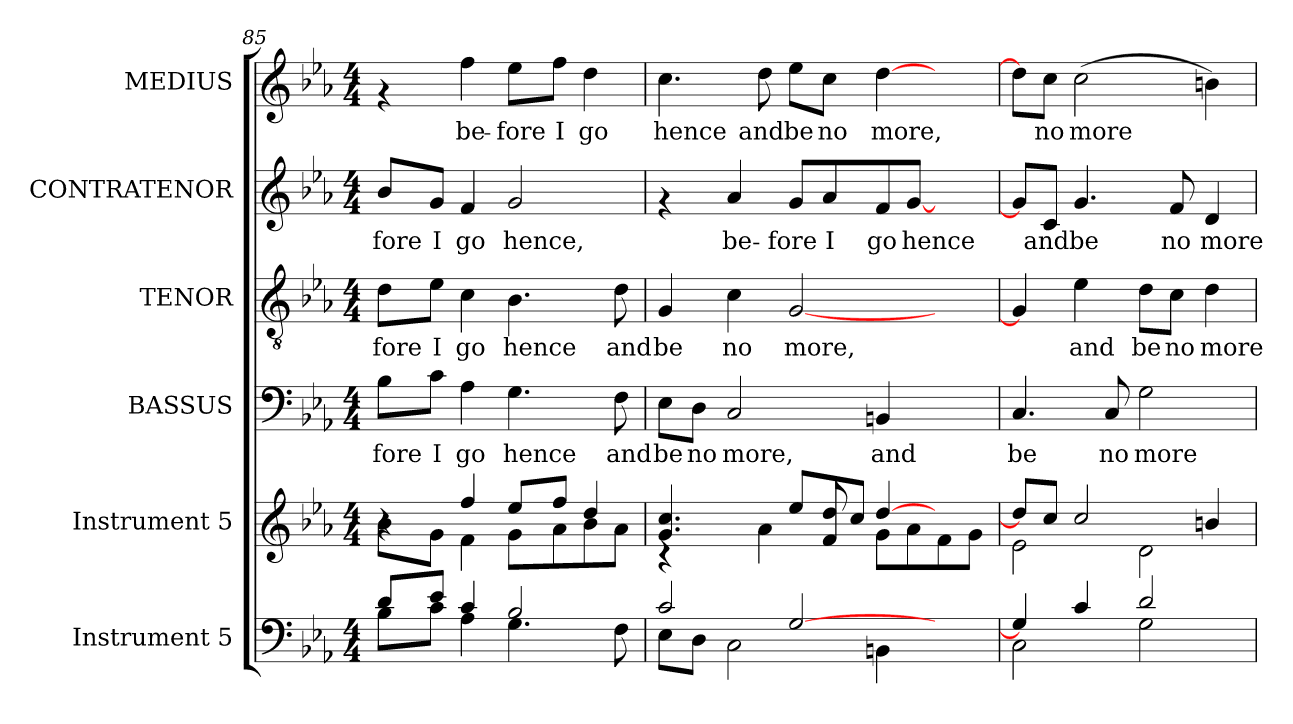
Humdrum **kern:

**kern	**kern	**kern	**text	**kern	**text	**kern	**text	**kern	**text
*part6	*part5	*part4	*part4	*part3	*part3	*part2	*part2	*part1	*part1
*staff6	*staff5	*staff4	*staff4	*staff3	*staff3	*staff2	*staff2	*staff1	*staff1
*I"Instrument 5	*I"Instrument 5	*I"BASSUS	*	*I"TENOR	*	*I"CONTRATENOR	*	*I"MEDIUS	*
*	*	*I'B	*	*I'T	*	*	*	*	*
!!LO:PB:g=z
*clefF4	*clefG2	*clefF4	*	*clefGv2	*	*clefG2	*	*clefG2	*
*k[b-e-a-]	*k[b-e-a-]	*k[b-e-a-]	*	*k[b-e-a-]	*	*k[b-e-a-]	*	*k[b-e-a-]	*
*E-:	*E-:	*E-:	*	*E-:	*	*E-:	*	*E-:	*
*M4/4	*M4/4	*M4/4	*	*M4/4	*	*M4/4	*	*M4/4	*
=85	=85	=85	=85	=85	=85	=85	=85	=85	=85
*^	*^	*	*	*	*	*	*	*	*
!	!	!	!	!	!LO:LY:b	!	!LO:LY:b:cj	!	!LO:LY:b:cj	!	!
8d/L	8B-\L	4ra	8b-\L	8B-\L	-fore	8d\L	-fore	8b-/L	-fore	4rf	.
!	!	!	!	!	!LO:LY:b	!	!LO:LY:b:cj	!	!LO:LY:b:cj	!	!
8e-/J	8c\J	.	8g\J	8c\J	I	8e-\J	I	8g/J	I	.	.
!	!	!	!	!	!LO:LY:b	!	!LO:LY:b:cj	!	!LO:LY:b:cj	!	!LO:LY:b:cj
4c/	4A-\	4ff/	4f\	4A-\	go	4c\	go	4f/	go	4ff\	be-
!	!	!	!	!	!LO:LY:b	!	!LO:LY:b:cj	!	!LO:LY:b:cj	!	!LO:LY:b:cj
2B-/	4.G\	8ee-/L	8g\L	4.G\	hence	4.B-\	hence	2g/	hence,	8ee-\L	-fore
!	!	!	!	!	!	!	!	!	!	!	!LO:LY:b:cj
.	.	8ff/J	8a-\	.	.	.	.	.	.	8ff\J	I
!	!	!	!	!	!	!	!	!	!	!	!LO:LY:b:cj
.	.	4dd/	8b-\	.	.	.	.	.	.	4dd\	go
!	!	!	!	!	!LO:LY:b	!	!LO:LY:b:cj	!	!	!	!
.	8F\	.	8a-\J	8F\	and	8d\	and	.	.	.	.
=86	=86	=86	=86	=86	=86	=86	=86	=86	=86	=86	=86
*	*	*	*^	*	*	*	*	*	*	*	*
!	!	!	!	!	!	!LO:LY:b	!	!LO:LY:b:cj	!	!	!	!LO:LY:b:cj
2c/	8E-\L	4.g/ 4.cc/	4rc	2ryy	8E-\L	be	4G/	be	4rf	.	4.cc\	hence
!	!	!	!	!	!	!LO:LY:b	!	!	!	!	!	!
.	8D\J	.	.	.	8D\J	no	.	.	.	.	.	.
!	!	!	!	!	!	!LO:LY:b	!	!LO:LY:b:cj	!	!LO:LY:b:cj	!	!
.	2C\	.	1ryy	.	2C/	more,	4c\	no	4a-/	be-	.	.
!	!	!	!	!	!	!	!	!	!	!	!	!LO:LY:b:cj
.	.	4a-\	.	.	.	.	.	.	.	.	8dd\	and
!	!	!	!	!	!	!	!	!LO:LY:b:cj	!	!LO:LY:b:cj	!	!LO:LY:b:cj
[>2G/	.	.	.	8ee-/L	.	.	[<2G/	more,	8g/L	-fore	8ee-\L	be
!	!	!	!	!	!	!	!	!	!	!LO:LY:b:cj	!	!LO:LY:b:cj
.	.	8f/ 8dd/	.	8cc/J	.	.	.	.	8a-/	I	8cc\J	no
!	!	!	!	!	!	!LO:LY:b	!	!	!	!LO:LY:b:cj	!	!LO:LY:b:cj
.	4BBn\	8g\L	.	[>4dd/	4BBn/	and	.	.	8f/	go	[>4dd\	more,
!	!	!	!	!	!	!	!	!	!	!LO:LY:b:cj	!	!
.	.	8a-\	.	.	.	.	.	.	[<8g/J	hence	.	.
4ryy	4ryy	8f\	.	4ryy	4ryy	.	4ryy	.	4ryy	.	4ryy	.
.	.	8g\J	.	.	.	.	.	.	.	.	.	.
*	*	*	*v	*v	*	*	*	*	*	*	*	*
=87	=87	=87	=87	=87	=87	=87	=87	=87	=87	=87	=87
!	!	!	!	!	!LO:LY:b	!	!LO:LY:b:cj	!	!LO:LY:b:cj	!	!LO:LY:b:cj
4G/]	2C\	2e-\	8dd/L]	4.C/	be	4G/]	.	8g/L]	.	8dd\L]	.
!	!	!	!	!	!	!	!	!	!LO:LY:b:cj	!	!LO:LY:b:cj
.	.	.	8cc/J	.	.	.	.	8c/J	and	8cc\J	no
!	!	!	!	!	!	!	!LO:LY:b:cj	!	!LO:LY:b:cj	!	!LO:LY:b:cj
4c/	.	.	2cc/	.	.	4e-\	and	4.g/	be	(>2cc\	more
!	!	!	!	!	!LO:LY:b	!	!	!	!	!	!
.	.	.	.	8C/	no	.	.	.	.	.	.
!	!	!	!	!	!LO:LY:b	!	!LO:LY:b:cj	!	!	!	!
2d/	2G\	2d\	.	2G\	more	8d\L	be	.	.	.	.
!	!	!	!	!	!	!	!LO:LY:b:cj	!	!LO:LY:b:cj	!	!
.	.	.	.	.	.	8c\J	no	8f/	no	.	.
!	!	!	!	!	!	!	!LO:LY:b:cj	!	!LO:LY:b:cj	!	!LO:LY:b:cj
.	.	.	4bn/	.	.	4d\	more	4d/	more	4bn\)	.
*v	*v	*	*	*	*	*	*	*	*	*	*
*	*v	*v	*	*	*	*	*	*	*	*
=	=	=	=	=	=	=	=	=	=
*-	*-	*-	*-	*-	*-	*-	*-	*-	*-
